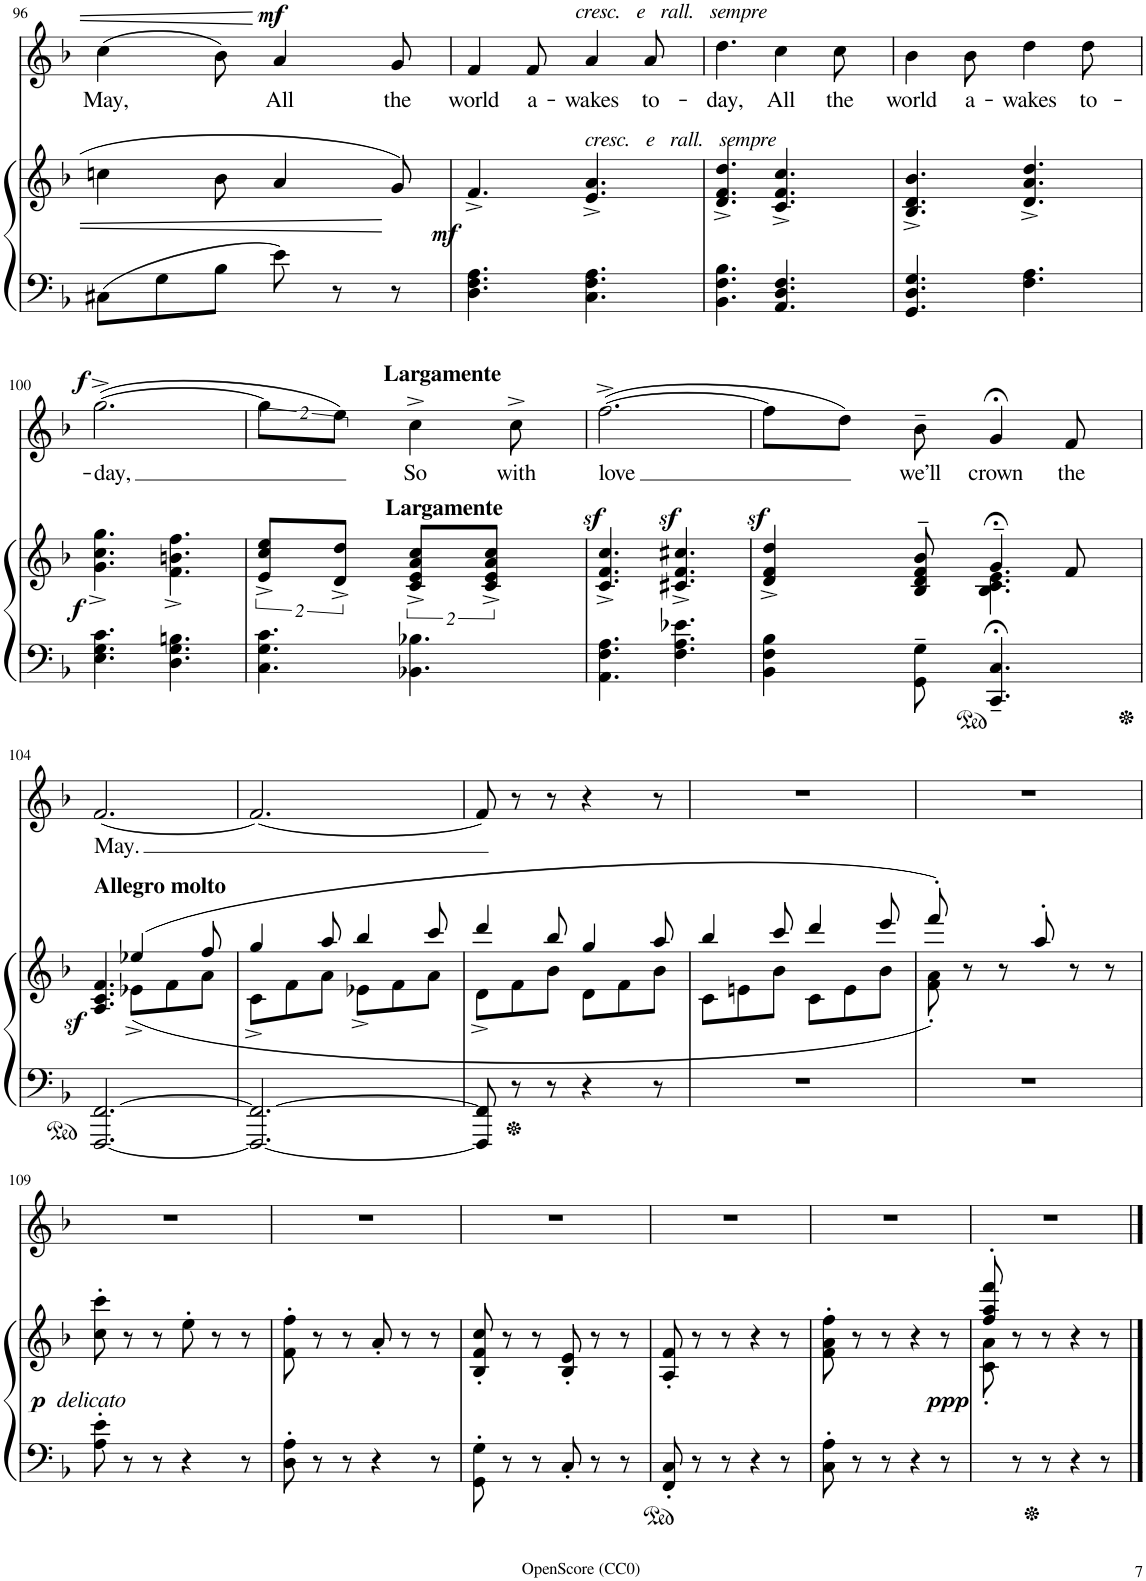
**kern	**kern	**dynam	**kern	**text	**dynam
*part2	*part2	*part2	*part1	*part1	*part1
*staff3	*staff2	*staff2/3	*staff1	*staff1	*staff1
*I"Piano	*	*	*I"Voice	*	*
*I'Pno	*	*	*	*	*
!!LO:PB:g=z
*clefF4	*clefG2	*	*clefG2	*	*
*k[b-]	*k[b-]	*	*k[b-]	*	*
*M6/8	*M6/8	*	*M6/8	*	*
=96	=96	=96	=96	=96	=96
!	!	!	!	!LO:LY:b	!
8C#X\L	4ccn\	.	(4cc\	May,	.
8G\	.	.	.	.	.
8B-\J	8b-\	.	8b-\)	.	.
!	!	!	!	!LO:LY:b	!LO:DY:a
8e\	4a/	.	4a/	All	mf
8r	.	.	.	.	.
!	!	!	!	!LO:LY:b	!
8r	8g/	.	8g/	the	.
=97	=97	=97	=97	=97	=97
!	!	!LO:DY:b	!	!LO:LY:b	!
4.D\ 4.F\ 4.A\	4.f^/	mf	4f/	world	.
!	!	!	!	!LO:LY:b	!
.	.	.	8f/	a-	.
!	!	!	!LO:TX:a:i:t=cresc.   e   rall.   sempre	!	!
!	!LO:TX:a:i:t=cresc.   e   rall.   sempre	!	!	!	!
!	!	!	!	!LO:LY:b	!
4.C\ 4.F\ 4.A\	4.e/^ 4.a/^	.	4a/	-wakes	.
!	!	!	!	!LO:LY:b	!
.	.	.	8a/	to-	.
=98	=98	=98	=98	=98	=98
!	!	!	!	!LO:LY:b	!
4.BB-\ 4.F\ 4.B-\	4.d/^ 4.f/^ 4.dd/^	.	4.dd\	-day,	.
!	!	!	!	!LO:LY:b	!
4.AA/ 4.D/ 4.F/	4.c/^ 4.f/^ 4.cc/^	.	4cc\	All	.
!	!	!	!	!LO:LY:b	!
.	.	.	8cc\	the	.
=99	=99	=99	=99	=99	=99
!	!	!	!	!LO:LY:b	!
4.GG/ 4.D/ 4.G/	4.B-/^ 4.d/^ 4.b-/^	.	4b-\	world	.
!	!	!	!	!LO:LY:b	!
.	.	.	8b-\	a-	.
!	!	!	!	!LO:LY:b	!
4.F\ 4.A\	4.d/^ 4.a/^ 4.dd/^	.	4dd\	-wakes	.
!	!	!	!	!LO:LY:b	!
.	.	.	8dd\	to-	.
!!LO:LB:g=z
=100	=100	=100	=100	=100	=100
!	!	!LO:DY:b	!	!LO:LY:b	!LO:DY:a
4.E\ 4.G\ 4.c\	4.g\^< 4.cc\^< 4.gg\^<	f	([2.gg^\	-day,	f
4.D\ 4.G\ 4.Bn\	4.f\^< 4.bn\^< 4.ff\^<	.	.	.	.
=101	=101	=101	=101	=101	=101
4.C\ 4.G\ 4.c\	16%3e/^ 16%3cc/^ 16%3ee/^L	.	16%3gg\L]	.	.
.	16%3d/^ 16%3dd/^J	.	16%3ee\J)	.	.
!	!	!	!LO:TX:a:B:t=Largamente	!	!
!	!LO:TX:a:B:t=Largamente	!	!	!	!
!	!	!	!	!LO:LY:b	!
4.BB-X\ 4.B-X\	16%3c/^ 16%3e/^ 16%3a/^ 16%3cc/^L	.	4cc^\	So	.
.	16%3c/^ 16%3e/^ 16%3a/^ 16%3cc/^J	.	.	.	.
!	!	!	!	!LO:LY:b	!
.	.	.	8cc^\	with	.
=102	=102	=102	=102	=102	=102
!	!	!	!	!LO:LY:b	!
4.AA\ 4.F\ 4.A\	4.c/z>^ 4.f/z>^ 4.cc/z>^	.	([2.ff^\	love	.
4.F\ 4.A\ 4.e-X\	4.c#X/z>^ 4.f/z>^ 4.cc#X/z>^	.	.	.	.
=103	=103	=103	=103	=103	=103
*	*^	*	*	*	*
!	!	!	!LO:DY:a	!	!	!
4BB-\ 4F\ 4B-\	4d/^ 4f/^ 4dd/^	4ryy	sf	8ff\L]	.	.
.	.	.	.	8dd\J)	.	.
!	!	!	!	!	!LO:LY:b	!
8GG\~ 8G\~	8B-/~> 8d/~> 8f/~> 8b-/~>	8ryy	.	8b-;<~\	we’ll	.
!	!	!	!	!	!LO:LY:b	!
4.CC/;<~ 4.C/;<~	4g;<~>/	4.B-\ 4.c\ 4.e\	.	4g;</	crown	.
!	!	!	!	!	!LO:LY:b	!
.	8f/	.	.	8f/	the	.
!!LO:LB:g=z
=104	=104	=104	=104	=104	=104	=104
!	!	!	!	!LO:TX:b:B:t=Allegro molto	!	!
!	!	!	!LO:DY:b	!	!LO:LY:b	!
[2.FFF/ [2.FF/	4.A/ 4.c/ 4.f/	4.ryy	sf	[2.f/	May.	.
.	(4ee-X/	(8e-X^\L	.	.	.	.
.	.	8f\	.	.	.	.
.	8ff/	8a\J	.	.	.	.
=105	=105	=105	=105	=105	=105	=105
2.FFF/_ 2.FF/_	4gg/	8c^\L	.	2.f/_	.	.
.	.	8f\	.	.	.	.
.	8aa/	8a\J	.	.	.	.
.	4bb-/	8e-X^\L	.	.	.	.
.	.	8f\	.	.	.	.
.	8ccc/	8a\J	.	.	.	.
=106	=106	=106	=106	=106	=106	=106
8FFF/] 8FF/]	4ddd/	8d^\L	.	8f/]	.	.
8r	.	8f\	.	8r	.	.
8r	8bb-/	8b-\J	.	8r	.	.
4r	4gg/	8d\L	.	4r	.	.
.	.	8f\	.	.	.	.
8r	8aa/	8b-\J	.	8r	.	.
=107	=107	=107	=107	=107	=107	=107
2.r	4bb-/	8c\L	.	2.r	.	.
.	.	8en\	.	.	.	.
.	8ccc/	8b-\J	.	.	.	.
.	4ddd/	8c\L	.	.	.	.
.	.	8e\	.	.	.	.
.	8eee/	8b-\J	.	.	.	.
=108	=108	=108	=108	=108	=108	=108
2.r	8fff'/)	8f\' 8a\')	.	2.r	.	.
.	8r	2ryy	.	.	.	.
.	8r	.	.	.	.	.
.	8aa'>/	.	.	.	.	.
.	8r	.	.	.	.	.
.	8r	8ryy	.	.	.	.
!!LO:LB:g=z
=109	=109	=109	=109	=109	=109	=109
!	!	!	!LO:DY:b	!	!	!
!	!	!	!LO:DY:n=1:b	!	!	!
*	*v	*v	*	*	*	*
8A\' 8e\'	8cc\' 8ccc\'	p other-dynamics	2.r	.	.
8r	8r	.	.	.	.
8r	8r	.	.	.	.
4r	8ee'\	.	.	.	.
.	8r	.	.	.	.
8r	8r	.	.	.	.
=110	=110	=110	=110	=110	=110
8D\' 8A\'	8f\' 8ff\'	.	2.r	.	.
8r	8r	.	.	.	.
8r	8r	.	.	.	.
4r	8a'/	.	.	.	.
.	8r	.	.	.	.
8r	8r	.	.	.	.
=111	=111	=111	=111	=111	=111
8GG\' 8G\'	8B-/' 8f/' 8cc/'	.	2.r	.	.
8r	8r	.	.	.	.
8r	8r	.	.	.	.
8C'/	8B-/' 8e/'	.	.	.	.
8r	8r	.	.	.	.
8r	8r	.	.	.	.
=112	=112	=112	=112	=112	=112
8FF/' 8C/'	8A/' 8f/'	.	2.r	.	.
8r	8r	.	.	.	.
8r	8r	.	.	.	.
4r	4r	.	.	.	.
8r	8r	.	.	.	.
=113	=113	=113	=113	=113	=113
8C\' 8A\'	8f\' 8a\' 8ff\'	.	2.r	.	.
8r	8r	.	.	.	.
8r	8r	.	.	.	.
4r	4r	.	.	.	.
8r	8r	.	.	.	.
=114	=114	=114	=114	=114	=114
*	*^	*	*	*	*
!	!	!	!LO:DY:b	!	!	!
8ryy	8ff/'> 8aa/'> 8fff/'>	8c\'< 8a\'<	ppp	2.r	.	.
8r	8r	2ryy	.	.	.	.
8r	8r	.	.	.	.	.
4r	4r	.	.	.	.	.
8r	8r	8ryy	.	.	.	.
*	*v	*v	*	*	*	*
==	==	==	==	==	==
*-	*-	*-	*-	*-	*-
